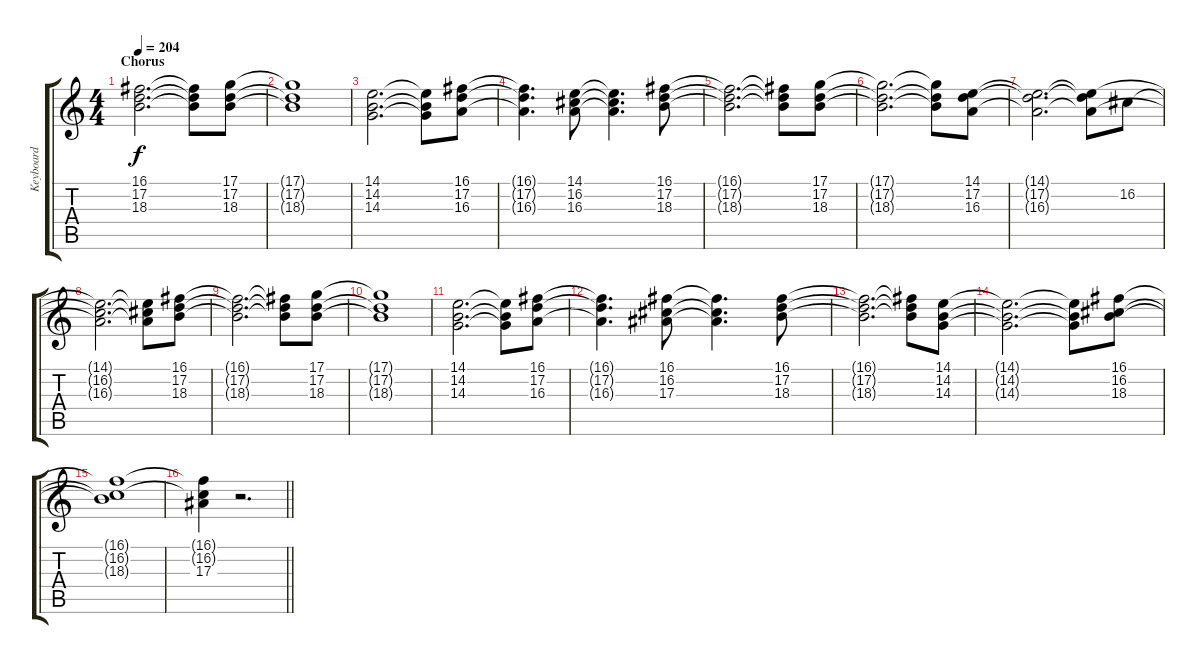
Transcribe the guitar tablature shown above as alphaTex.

\track ("Keyboard" "Keyboard") {instrument stringensemble1}
\staff {score tabs}
\tuning (D4 A3 F3 C3 G2 D2) {hide}
\ts (4 4)
\section ("" "Chorus")
\tempo 204
\clef g2
\ks c
(16.1{t} 17.2{t} 18.3{t}).2{d dy f} (16.1{t} 17.2{t} 18.3{t}).8 (17.1 17.2 18.3).8 |
(17.1{t} 17.2{t} 18.3{t}).1 |
(14.1 14.2 14.3).2{d} (14.1{t} 14.2{t} 14.3{t}).8 (16.1 17.2 16.3).8 |
(16.1{t} 17.2{t} 16.3{t}).4{d} (14.1 16.2 16.3).8 (14.1{t} 16.2{t} 16.3{t}).4{d} (16.1 17.2 18.3).8 |
(16.1{t} 17.2{t} 18.3{t}).2{d} (16.1{t} 17.2{t} 18.3{t}).8 (17.1 17.2 18.3).8 |
(17.1{t} 17.2{t} 18.3{t}).2{d} (17.1{t} 17.2{t} 18.3{t}).8 (14.1 17.2 16.3).8 |
(14.1{t} 17.2{t} 16.3{t}).2{d} (14.1{t} 17.2{t} 16.3{t}).8 16.2.8 |
(14.1{t} 16.2{t} 16.3{t}).2{d} (14.1{t} 16.2{t} 16.3{t}).8 (16.1 17.2 18.3).8 |
(16.1{t} 17.2{t} 18.3{t}).2{d} (16.1{t} 17.2{t} 18.3{t}).8 (17.1 17.2 18.3).8 |
(17.1{t} 17.2{t} 18.3{t}).1 |
(14.1 14.2 14.3).2{d} (14.1{t} 14.2{t} 14.3{t}).8 (16.1 17.2 16.3).8 |
(16.1{t} 17.2{t} 16.3{t}).4{d} (16.1 16.2 17.3).8 (16.1{t} 16.2{t} 17.3{t}).4{d} (16.1 17.2 18.3).8 |
(16.1{t} 17.2{t} 18.3{t}).2{d} (16.1{t} 17.2{t} 18.3{t}).8 (14.1 14.2 14.3).8 |
(14.1{t} 14.2{t} 14.3{t}).2{d} (14.1{t} 14.2{t} 14.3{t}).8 (16.1 16.2 18.3).8 |
(16.1{t} 16.2{t} 18.3{t}).1 |
\barLineRight lightlight
(16.1{t} 16.2{t} 17.3).4 r.2{d}
